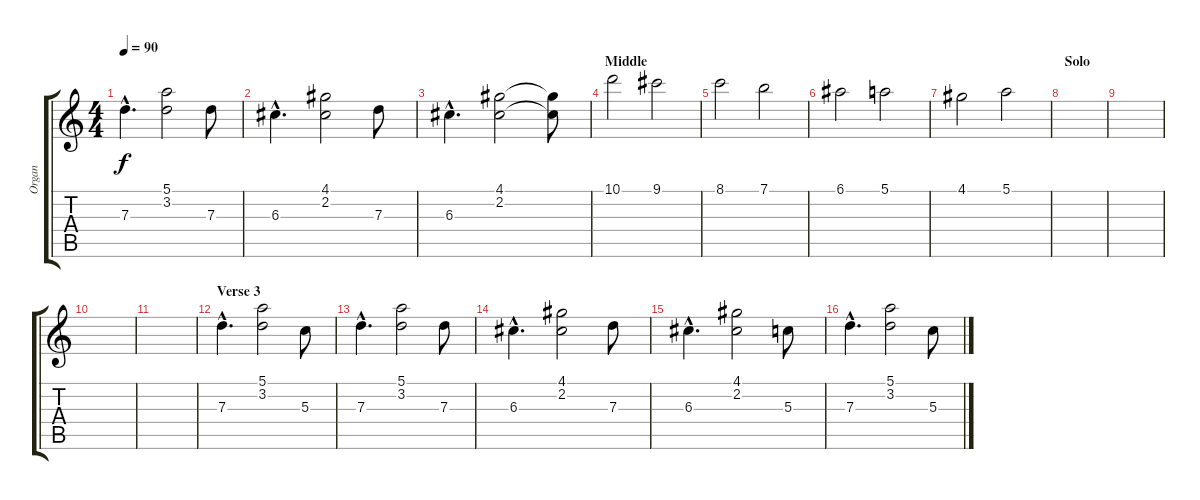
\track ("Organ" "Organ") {instrument electricbassfinger}
\staff {score tabs}
\tuning (E4 B3 G3 D3 A2 E2) {hide}
\ts (4 4)
\tempo 90
\clef g2
\ks c
7.3{hac}.4{d dy f} (5.1 3.2).2 7.3.8 |
6.3{hac}.4{d} (4.1 2.2).2 7.3.8 |
6.3{hac}.4{d} (4.1 2.2).2 (4.1{t} 2.2{t}).8 |
\section ("" "Middle")
10.1.2 9.1.2 |
8.1.2 7.1.2 |
6.1.2 5.1.2 |
4.1.2 5.1.2 |
\section ("" "Solo")
|
|
|
|
\section ("" "Verse 3")
7.3{hac}.4{d} (5.1 3.2).2 5.3.8 |
7.3{hac}.4{d} (5.1 3.2).2 7.3.8 |
6.3{hac}.4{d} (4.1 2.2).2 7.3.8 |
6.3{hac}.4{d} (4.1 2.2).2 5.3.8 |
7.3{hac}.4{d} (5.1 3.2).2 5.3.8
